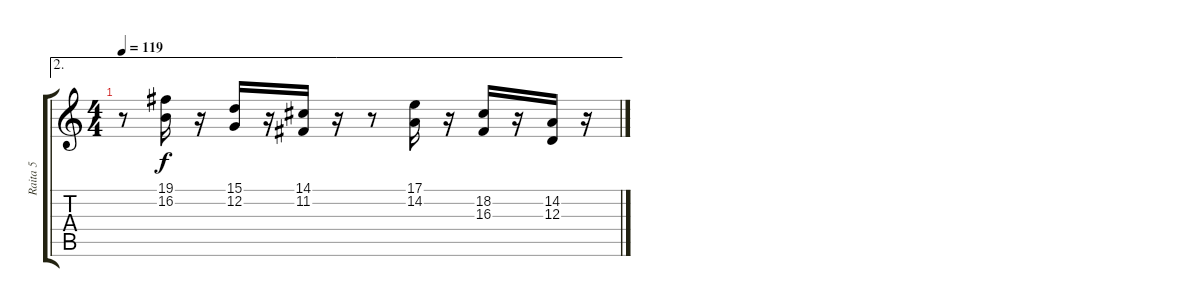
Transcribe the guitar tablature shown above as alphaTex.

\track ("Raita 5" "Raita 5") {instrument stringensemble1}
\staff {score tabs}
\tuning (B3 G3 D3 A2 E2 B1) {hide}
\ae 2
\ts (4 4)
\tempo 119
\clef g2
\ks c
r.8{dy f} (19.1 16.2).16 r.16 (15.1 12.2).16 r.16 (14.1 11.2).16 r.16 r.8 (17.1 14.2).16 r.16 (18.2 16.3).16 r.16 (14.2 12.3).16 r.16
